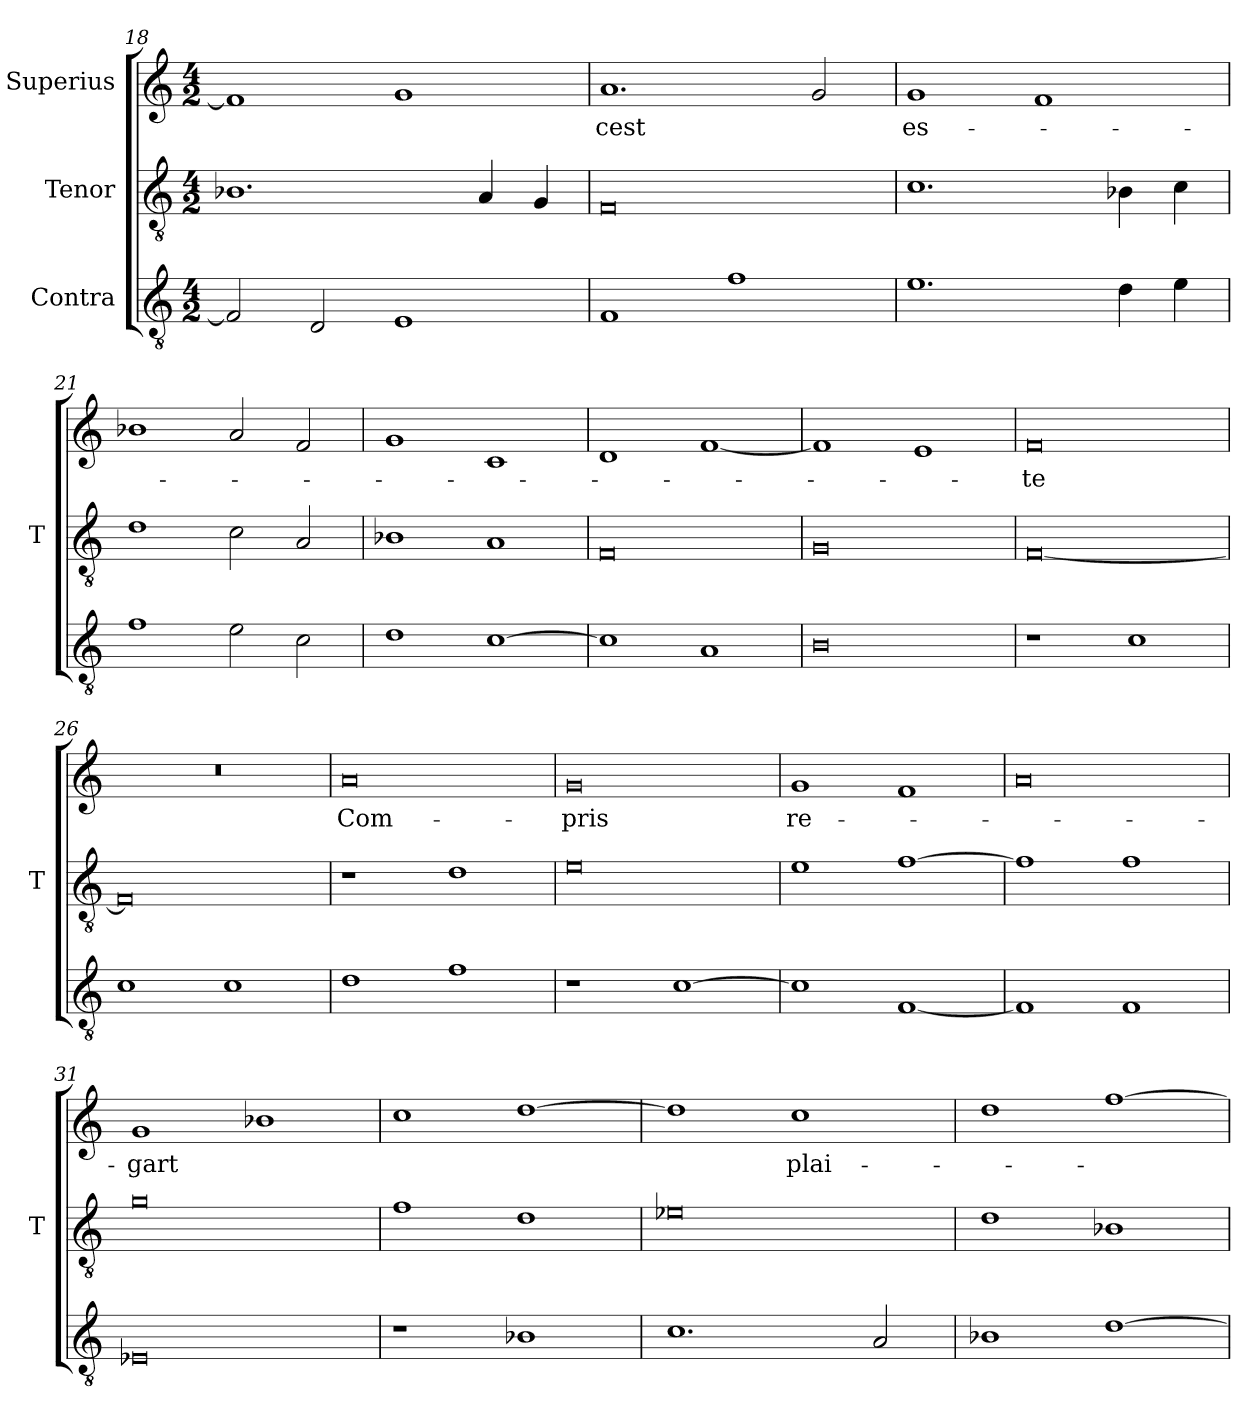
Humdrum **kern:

**kern	**kern	**kern	**text
*part3	*part2	*part1	*part1
*staff3	*staff2	*staff1	*staff1
*I"Contra	*I"Tenor	*I"Superius	*
*	*I'T	*	*
*clefGv2	*clefGv2	*clefG2	*
*M4/2	*M4/2	*M4/2	*
=18	=18	=18	=18
2F]	1.B-X	1f]	.
2D	.	.	.
1E	.	1g	.
.	4A	.	.
.	4G	.	.
=19	=19	=19	=19
1F	0F	1.a	-cest
1f	.	.	.
.	.	2g	.
=20	=20	=20	=20
1.e	1.c	1g	es-
.	.	1f	.
4d	4B-X	.	.
4e	4c	.	.
=21	=21	=21	=21
1f	1d	1b-X	.
2e	2c	2a	.
2c	2A	2f	.
=22	=22	=22	=22
1d	1B-X	1g	.
[1c	1A	1c	.
=23	=23	=23	=23
1c]	0F	1d	.
1A	.	[1f	.
=24	=24	=24	=24
0B	0G	1f]	.
.	.	1e	.
=25	=25	=25	=25
1r	[0F	0f	-te
1c	.	.	.
=26	=26	=26	=26
1c	0F]	0r	.
1c	.	.	.
=27	=27	=27	=27
1d	1r	0a	Com-
1f	1d	.	.
=28	=28	=28	=28
1r	0e	0g	-pris
[1c	.	.	.
=29	=29	=29	=29
1c]	1e	1g	re-
[1F	[1f	1f	.
=30	=30	=30	=30
1F]	1f]	0a	.
1F	1f	.	.
=31	=31	=31	=31
0E-X	0g	1g	-gart
.	.	1b-X	.
=32	=32	=32	=32
1r	1f	1cc	.
1B-X	1d	[1dd	.
=33	=33	=33	=33
1.c	0e-X	1dd]	.
.	.	1cc	plai-
2A	.	.	.
=34	=34	=34	=34
1B-X	1d	1dd	.
[1d	1B-X	[1ff	.
=	=	=	=
*-	*-	*-	*-
